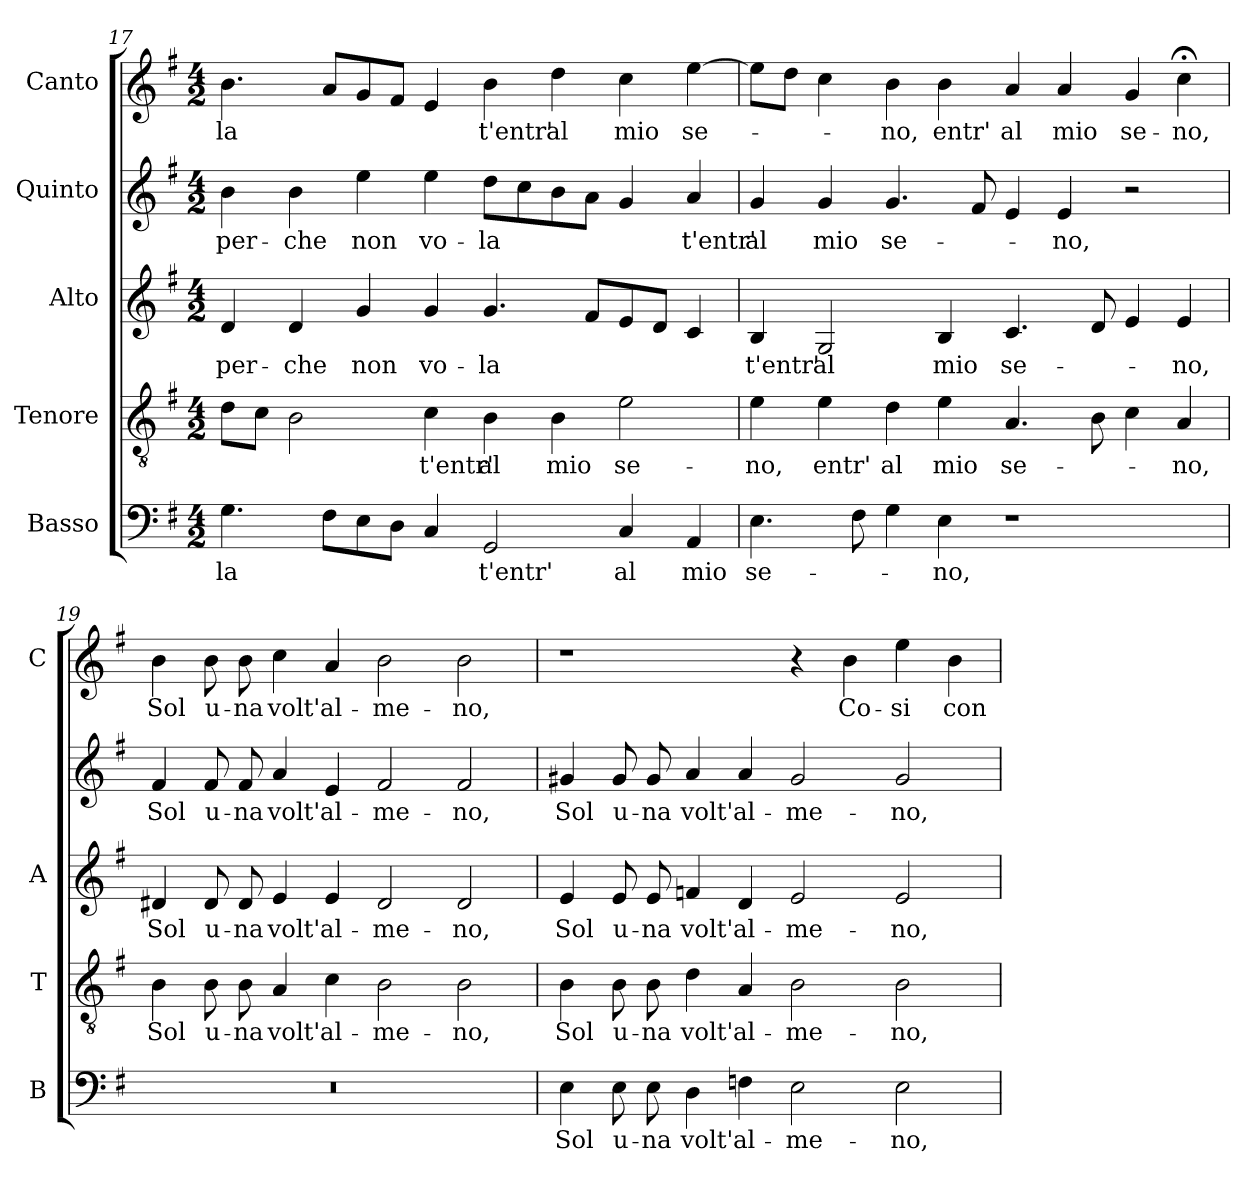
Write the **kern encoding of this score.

**kern	**text	**kern	**text	**kern	**text	**kern	**text	**kern	**text
*part5	*part5	*part4	*part4	*part3	*part3	*part2	*part2	*part1	*part1
*staff5	*staff5	*staff4	*staff4	*staff3	*staff3	*staff2	*staff2	*staff1	*staff1
*I"Basso	*	*I"Tenore	*	*I"Alto	*	*I"Quinto	*	*I"Canto	*
*I'B	*	*I'T	*	*I'A	*	*	*	*I'C	*
*clefF4	*	*clefGv2	*	*clefG2	*	*clefG2	*	*clefG2	*
*k[f#]	*	*k[f#]	*	*k[f#]	*	*k[f#]	*	*k[f#]	*
*G:	*	*G:	*	*G:	*	*G:	*	*G:	*
*M4/2	*	*M4/2	*	*M4/2	*	*M4/2	*	*M4/2	*
=17	=17	=17	=17	=17	=17	=17	=17	=17	=17
!	!LO:LY:b	!	!	!	!	!	!	!	!
!	!	!	!	!	!LO:LY:b	!	!	!	!
!	!	!	!	!	!	!	!LO:LY:b	!	!
!	!	!	!	!	!	!	!	!	!LO:LY:b
4.G\	-la	8d\L	.	4d/	per-	4b\	per-	4.b\	-la
.	.	8c\J	.	.	.	.	.	.	.
!	!	!	!	!	!LO:LY:b	!	!	!	!
!	!	!	!	!	!	!	!LO:LY:b	!	!
.	.	2B\	.	4d/	-che	4b\	-che	.	.
8F#\L	.	.	.	.	.	.	.	8a/L	.
!	!	!	!	!	!LO:LY:b	!	!	!	!
!	!	!	!	!	!	!	!LO:LY:b	!	!
8E\	.	.	.	4g/	non	4ee\	non	8g/	.
8D\J	.	.	.	.	.	.	.	8f#/J	.
!	!	!	!LO:LY:b	!	!	!	!	!	!
!	!	!	!	!	!LO:LY:b	!	!	!	!
!	!	!	!	!	!	!	!LO:LY:b	!	!
4C/	.	4c\	t'entr'	4g/	vo-	4ee\	vo-	4e/	.
!	!LO:LY:b	!	!	!	!	!	!	!	!
!	!	!	!LO:LY:b	!	!	!	!	!	!
!	!	!	!	!	!LO:LY:b	!	!	!	!
!	!	!	!	!	!	!	!LO:LY:b	!	!
!	!	!	!	!	!	!	!	!	!LO:LY:b
2GG/	t'entr'	4B\	al	4.g/	-la	8dd\L	-la	4b\	t'entr'
.	.	.	.	.	.	8cc\	.	.	.
!	!	!	!LO:LY:b	!	!	!	!	!	!
!	!	!	!	!	!	!	!	!	!LO:LY:b
.	.	4B\	mio	.	.	8b\	.	4dd\	al
.	.	.	.	8f#/L	.	8a\J	.	.	.
!	!LO:LY:b	!	!	!	!	!	!	!	!
!	!	!	!LO:LY:b	!	!	!	!	!	!
!	!	!	!	!	!	!	!	!	!LO:LY:b
4C/	al	2e\	se-	8e/	.	4g/	.	4cc\	mio
.	.	.	.	8d/J	.	.	.	.	.
!	!LO:LY:b	!	!	!	!	!	!	!	!
!	!	!	!	!	!	!	!LO:LY:b	!	!
!	!	!	!	!	!	!	!	!	!LO:LY:b
4AA/	mio	.	.	4c/	.	4a/	t'entr'	[4ee\	se-
=18	=18	=18	=18	=18	=18	=18	=18	=18	=18
!	!LO:LY:b	!	!	!	!	!	!	!	!
!	!	!	!LO:LY:b	!	!	!	!	!	!
!	!	!	!	!	!LO:LY:b	!	!	!	!
!	!	!	!	!	!	!	!LO:LY:b	!	!
4.E\	se-	4e\	-no,	4B/	t'entr'	4g/	al	8ee\L]	.
.	.	.	.	.	.	.	.	8dd\J	.
!	!	!	!LO:LY:b	!	!	!	!	!	!
!	!	!	!	!	!LO:LY:b	!	!	!	!
!	!	!	!	!	!	!	!LO:LY:b	!	!
.	.	4e\	entr'	2G/	al	4g/	mio	4cc\	.
8F#\	.	.	.	.	.	.	.	.	.
!	!	!	!LO:LY:b	!	!	!	!	!	!
!	!	!	!	!	!	!	!LO:LY:b	!	!
!	!	!	!	!	!	!	!	!	!LO:LY:b
4G\	.	4d\	al	.	.	4.g/	se-	4b\	-no,
!	!LO:LY:b	!	!	!	!	!	!	!	!
!	!	!	!LO:LY:b	!	!	!	!	!	!
!	!	!	!	!	!LO:LY:b	!	!	!	!
!	!	!	!	!	!	!	!	!	!LO:LY:b
4E\	-no,	4e\	mio	4B/	mio	.	.	4b\	entr'
.	.	.	.	.	.	8f#/	.	.	.
!	!	!	!LO:LY:b	!	!	!	!	!	!
!	!	!	!	!	!LO:LY:b	!	!	!	!
!	!	!	!	!	!	!	!	!	!LO:LY:b
1r	.	4.A/	se-	4.c/	se-	4e/	.	4a/	al
!	!	!	!	!	!	!	!LO:LY:b	!	!
!	!	!	!	!	!	!	!	!	!LO:LY:b
.	.	.	.	.	.	4e/	-no,	4a/	mio
.	.	8B\	.	8d/	.	.	.	.	.
!	!	!	!	!	!	!	!	!	!LO:LY:b
.	.	4c\	.	4e/	.	2r	.	4g/	se-
!	!	!	!LO:LY:b	!	!	!	!	!	!
!	!	!	!	!	!LO:LY:b	!	!	!	!
!	!	!	!	!	!	!	!	!	!LO:LY:b
.	.	4A/	-no,	4e/	-no,	.	.	4cc;<\	-no,
!!LO:PB:g=z
=19	=19	=19	=19	=19	=19	=19	=19	=19	=19
!	!	!	!LO:LY:b	!	!	!	!	!	!
!	!	!	!	!	!LO:LY:b	!	!	!	!
!	!	!	!	!	!	!	!LO:LY:b	!	!
!	!	!	!	!	!	!	!	!	!LO:LY:b
0r	.	4B\	Sol	4d#X/	Sol	4f#/	Sol	4b\	Sol
!	!	!	!LO:LY:b	!	!	!	!	!	!
!	!	!	!	!	!LO:LY:b	!	!	!	!
!	!	!	!	!	!	!	!LO:LY:b	!	!
!	!	!	!	!	!	!	!	!	!LO:LY:b
.	.	8B\	u-	8d#/	u-	8f#/	u-	8b\	u-
!	!	!	!LO:LY:b	!	!	!	!	!	!
!	!	!	!	!	!LO:LY:b	!	!	!	!
!	!	!	!	!	!	!	!LO:LY:b	!	!
!	!	!	!	!	!	!	!	!	!LO:LY:b
.	.	8B\	-na	8d#/	-na	8f#/	-na	8b\	-na
!	!	!	!LO:LY:b	!	!	!	!	!	!
!	!	!	!	!	!LO:LY:b	!	!	!	!
!	!	!	!	!	!	!	!LO:LY:b	!	!
!	!	!	!	!	!	!	!	!	!LO:LY:b
.	.	4A/	volt'	4e/	volt'	4a/	volt'	4cc\	volt'
!	!	!	!LO:LY:b	!	!	!	!	!	!
!	!	!	!	!	!LO:LY:b	!	!	!	!
!	!	!	!	!	!	!	!LO:LY:b	!	!
!	!	!	!	!	!	!	!	!	!LO:LY:b
.	.	4c\	al-	4e/	al-	4e/	al-	4a/	al-
!	!	!	!LO:LY:b	!	!	!	!	!	!
!	!	!	!	!	!LO:LY:b	!	!	!	!
!	!	!	!	!	!	!	!LO:LY:b	!	!
!	!	!	!	!	!	!	!	!	!LO:LY:b
.	.	2B\	-me-	2d#/	-me-	2f#/	-me-	2b\	-me-
!	!	!	!LO:LY:b	!	!	!	!	!	!
!	!	!	!	!	!LO:LY:b	!	!	!	!
!	!	!	!	!	!	!	!LO:LY:b	!	!
!	!	!	!	!	!	!	!	!	!LO:LY:b
.	.	2B\	-no,	2d#/	-no,	2f#/	-no,	2b\	-no,
=20	=20	=20	=20	=20	=20	=20	=20	=20	=20
!	!LO:LY:b	!	!	!	!	!	!	!	!
!	!	!	!LO:LY:b	!	!	!	!	!	!
!	!	!	!	!	!LO:LY:b	!	!	!	!
!	!	!	!	!	!	!	!LO:LY:b	!	!
4E\	Sol	4B\	Sol	4e/	Sol	4g#X/	Sol	1r	.
!	!LO:LY:b	!	!	!	!	!	!	!	!
!	!	!	!LO:LY:b	!	!	!	!	!	!
!	!	!	!	!	!LO:LY:b	!	!	!	!
!	!	!	!	!	!	!	!LO:LY:b	!	!
8E\	u-	8B\	u-	8e/	u-	8g#/	u-	.	.
!	!LO:LY:b	!	!	!	!	!	!	!	!
!	!	!	!LO:LY:b	!	!	!	!	!	!
!	!	!	!	!	!LO:LY:b	!	!	!	!
!	!	!	!	!	!	!	!LO:LY:b	!	!
8E\	-na	8B\	-na	8e/	-na	8g#/	-na	.	.
!	!LO:LY:b	!	!	!	!	!	!	!	!
!	!	!	!LO:LY:b	!	!	!	!	!	!
!	!	!	!	!	!LO:LY:b	!	!	!	!
!	!	!	!	!	!	!	!LO:LY:b	!	!
4D\	volt'	4d\	volt'	4fn/	volt'	4a/	volt'	.	.
!	!LO:LY:b	!	!	!	!	!	!	!	!
!	!	!	!LO:LY:b	!	!	!	!	!	!
!	!	!	!	!	!LO:LY:b	!	!	!	!
!	!	!	!	!	!	!	!LO:LY:b	!	!
4Fn\	al-	4A/	al-	4d/	al-	4a/	al-	.	.
!	!LO:LY:b	!	!	!	!	!	!	!	!
!	!	!	!LO:LY:b	!	!	!	!	!	!
!	!	!	!	!	!LO:LY:b	!	!	!	!
!	!	!	!	!	!	!	!LO:LY:b	!	!
2E\	-me-	2B\	-me-	2e/	-me-	2g#/	-me-	4r	.
!	!	!	!	!	!	!	!	!	!LO:LY:b
.	.	.	.	.	.	.	.	4b\	Co-
!	!LO:LY:b	!	!	!	!	!	!	!	!
!	!	!	!LO:LY:b	!	!	!	!	!	!
!	!	!	!	!	!LO:LY:b	!	!	!	!
!	!	!	!	!	!	!	!LO:LY:b	!	!
!	!	!	!	!	!	!	!	!	!LO:LY:b
2E\	-no,	2B\	-no,	2e/	-no,	2g#/	-no,	4ee\	-si
!	!	!	!	!	!	!	!	!	!LO:LY:b
.	.	.	.	.	.	.	.	4b\	con
=	=	=	=	=	=	=	=	=	=
*-	*-	*-	*-	*-	*-	*-	*-	*-	*-
